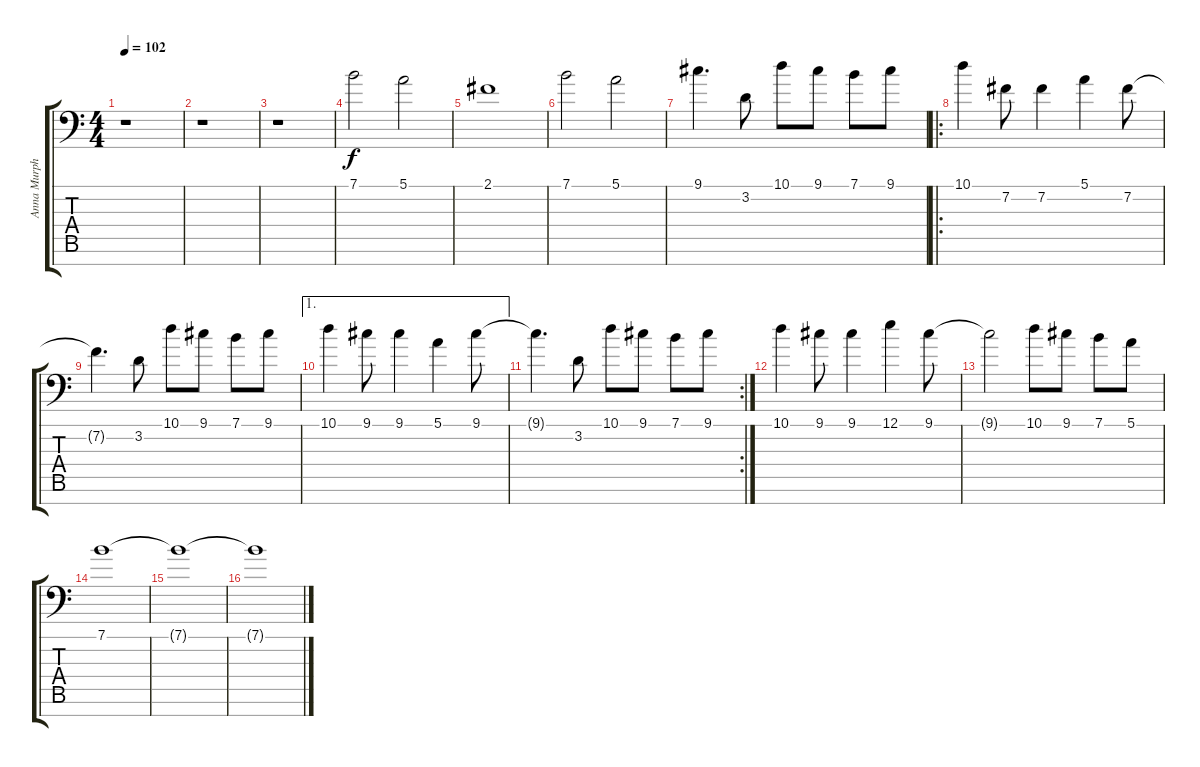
\track ("Anna Murphy" "Anna Murph") {instrument choiraahs}
\staff {score tabs}
\tuning (E4 B3 G3 D3 A2 E2 A1) {hide}
\ts (4 4)
\tempo 102
\clef f4
\ks c
r.1{dy f} |
r.1 |
r.1 |
7.1.2 5.1.2 |
2.1.1 |
7.1.2 5.1.2 |
9.1.4{d} 3.2.8 10.1.8 9.1.8 7.1.8 9.1.8 |
\ro
10.1.4 7.2.8 7.2.4 5.1.4 7.2.8 |
7.2{t}.4{d} 3.2.8 10.1.8 9.1.8 7.1.8 9.1.8 |
\ae 1
10.1.4 9.1.8 9.1.4 5.1.4 9.1.8 |
\rc 2
9.1{t}.4{d} 3.2.8 10.1.8 9.1.8 7.1.8 9.1.8 |
10.1.4 9.1.8 9.1.4 12.1.4 9.1.8 |
9.1{t}.2 10.1.8 9.1.8 7.1.8 5.1.8 |
7.1.1 |
7.1{t}.1 |
7.1{t}.1
